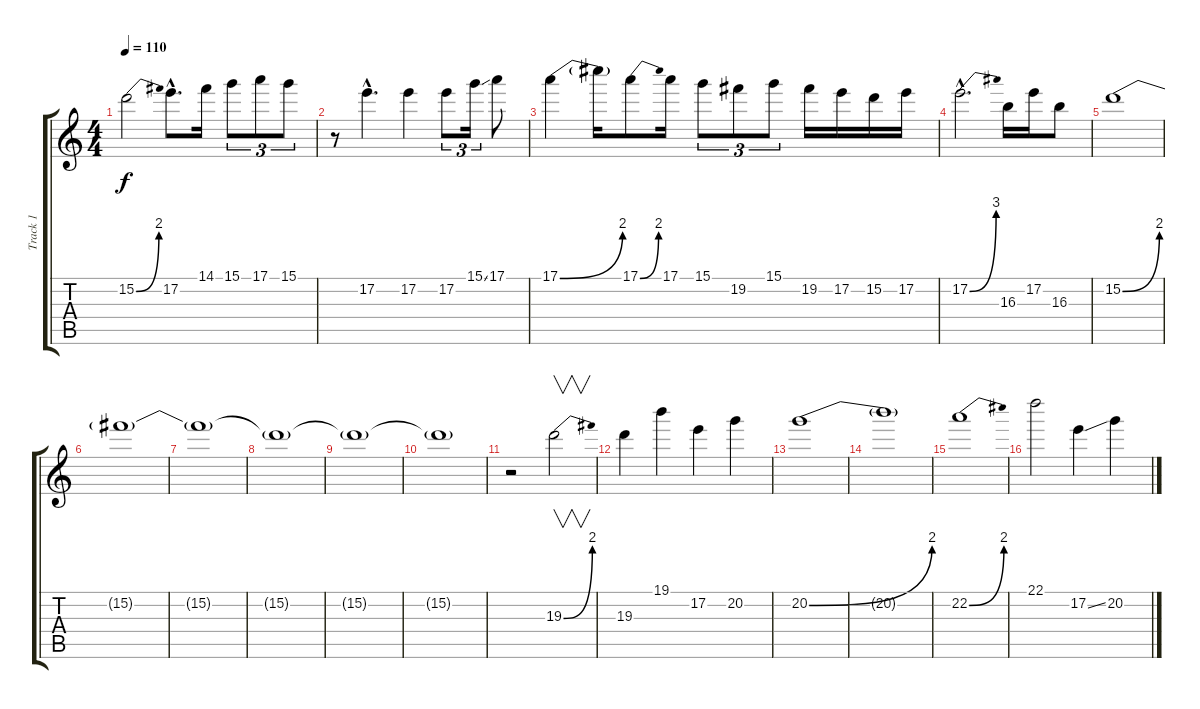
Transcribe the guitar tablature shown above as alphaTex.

\track ("Track 1" "Track 1") {instrument overdrivenguitar}
\staff {score tabs}
\tuning (E4 B3 G3 D3 A2 E2) {hide}
\ts (4 4)
\tempo 110
\clef g2
\ks c
15.2{be (bend 0 0 60 8)}.2{dy f} 17.2{hac}.8{d} 14.1.16 15.1.8{tu (3 2)} 17.1.8{tu (3 2)} 15.1.8{tu (3 2)} |
r.8 17.2{hac}.4{d} 17.2.4 17.2.8{tu (3 2)} 15.1{ss}.16{tu (3 2)} 17.1.8 |
17.1{be (bend 0 0 60 8)}.4 17.1{t}.16 17.1{be (bend 0 0 60 8)}.8 17.1.16 15.1.8{tu (3 2)} 19.2.8{tu (3 2)} 15.1.8{tu (3 2)} 19.2.16 17.2.16 15.2.16 17.2.16 |
17.2{be (bend 0 0 60 12) hac}.2{d} 16.3.16 17.2.16 16.3.8 |
15.2{be (bend 0 0 60 8)}.1 |
15.2{t}.1 |
15.2{t}.1 |
15.2{t}.1 |
15.2{t}.1 |
15.2{t}.1 |
r.2 19.3{be (bend 0 0 60 8)}.2{v} |
19.3.4 19.1.4 17.2.4 20.2.4 |
20.2{be (bend 0 0 60 8)}.1 |
20.2{t}.1 |
22.2{be (bend 0 0 60 8)}.1 |
22.1.2 17.2{ss}.4 20.2.4
